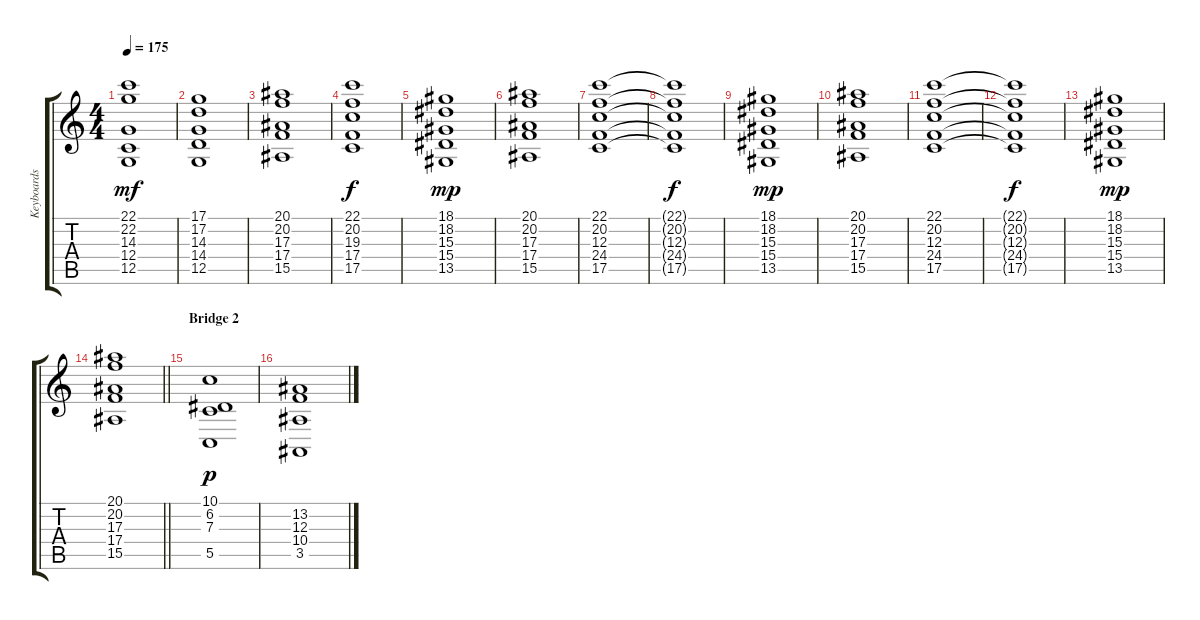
\track ("Keyboards 1" "Keyboards ") {instrument stringensemble1}
\staff {score tabs}
\tuning (D4 A3 F3 C3 G2 D2) {hide}
\ts (4 4)
\tempo 175
\clef g2
\ks c
(22.1 22.2 14.3 12.4 12.5).1{dy mf} |
(17.1 17.2 14.3 14.4 12.5).1 |
(20.1 20.2 17.3 17.4 15.5).1 |
(22.1 20.2 19.3 17.4 17.5).1{dy f} |
(18.1 18.2 15.3 15.4 13.5).1{dy mp} |
(20.1 20.2 17.3 17.4 15.5).1 |
(22.1 20.2 12.3 24.4 17.5).1 |
(22.1{t} 20.2{t} 12.3{t} 24.4{t} 17.5{t}).1{dy f} |
(18.1 18.2 15.3 15.4 13.5).1{dy mp} |
(20.1 20.2 17.3 17.4 15.5).1 |
(22.1 20.2 12.3 24.4 17.5).1 |
(22.1{t} 20.2{t} 12.3{t} 24.4{t} 17.5{t}).1{dy f} |
(18.1 18.2 15.3 15.4 13.5).1{dy mp} |
\barLineRight lightlight
(20.1 20.2 17.3 17.4 15.5).1 |
\section ("" "Bridge 2")
(10.1 6.2 7.3 5.5).1{dy p volume 10} |
(13.2 12.3 10.4 3.5).1
